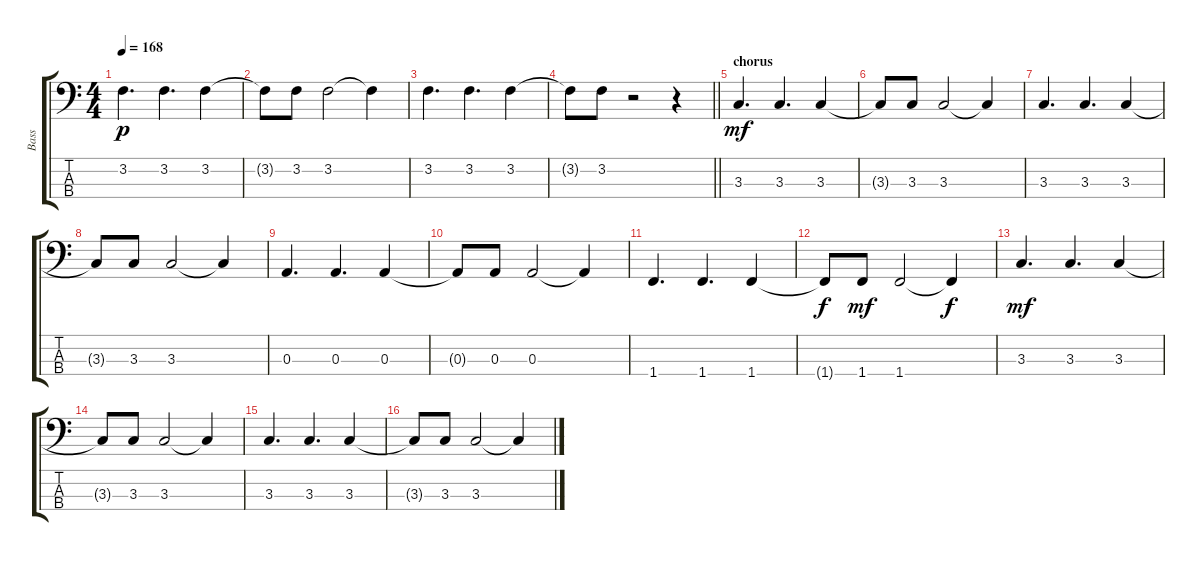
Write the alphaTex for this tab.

\track ("Bass" "Bass") {instrument electricbassfinger}
\staff {score tabs}
\tuning (G2 D2 A1 E1) {hide}
\ts (4 4)
\tempo 168
\clef f4
\ks c
3.2.4{d dy p} 3.2.4{d} 3.2.4 |
3.2{t}.8 3.2.8 3.2.2 3.2{t}.4 |
3.2.4{d} 3.2.4{d} 3.2.4 |
\barLineRight lightlight
3.2{t}.8 3.2.8 r.2 r.4 |
\section ("" "chorus")
3.3.4{d dy mf} 3.3.4{d} 3.3.4 |
3.3{t}.8 3.3.8 3.3.2 3.3{t}.4 |
3.3.4{d} 3.3.4{d} 3.3.4 |
3.3{t}.8 3.3.8 3.3.2 3.3{t}.4 |
0.3.4{d} 0.3.4{d} 0.3.4 |
0.3{t}.8 0.3.8 0.3.2 0.3{t}.4 |
1.4.4{d} 1.4.4{d} 1.4.4 |
1.4{t}.8{dy f} 1.4.8{dy mf} 1.4.2 1.4{t}.4{dy f} |
3.3.4{d dy mf} 3.3.4{d} 3.3.4 |
3.3{t}.8 3.3.8 3.3.2 3.3{t}.4 |
3.3.4{d} 3.3.4{d} 3.3.4 |
3.3{t}.8 3.3.8 3.3.2 3.3{t}.4
